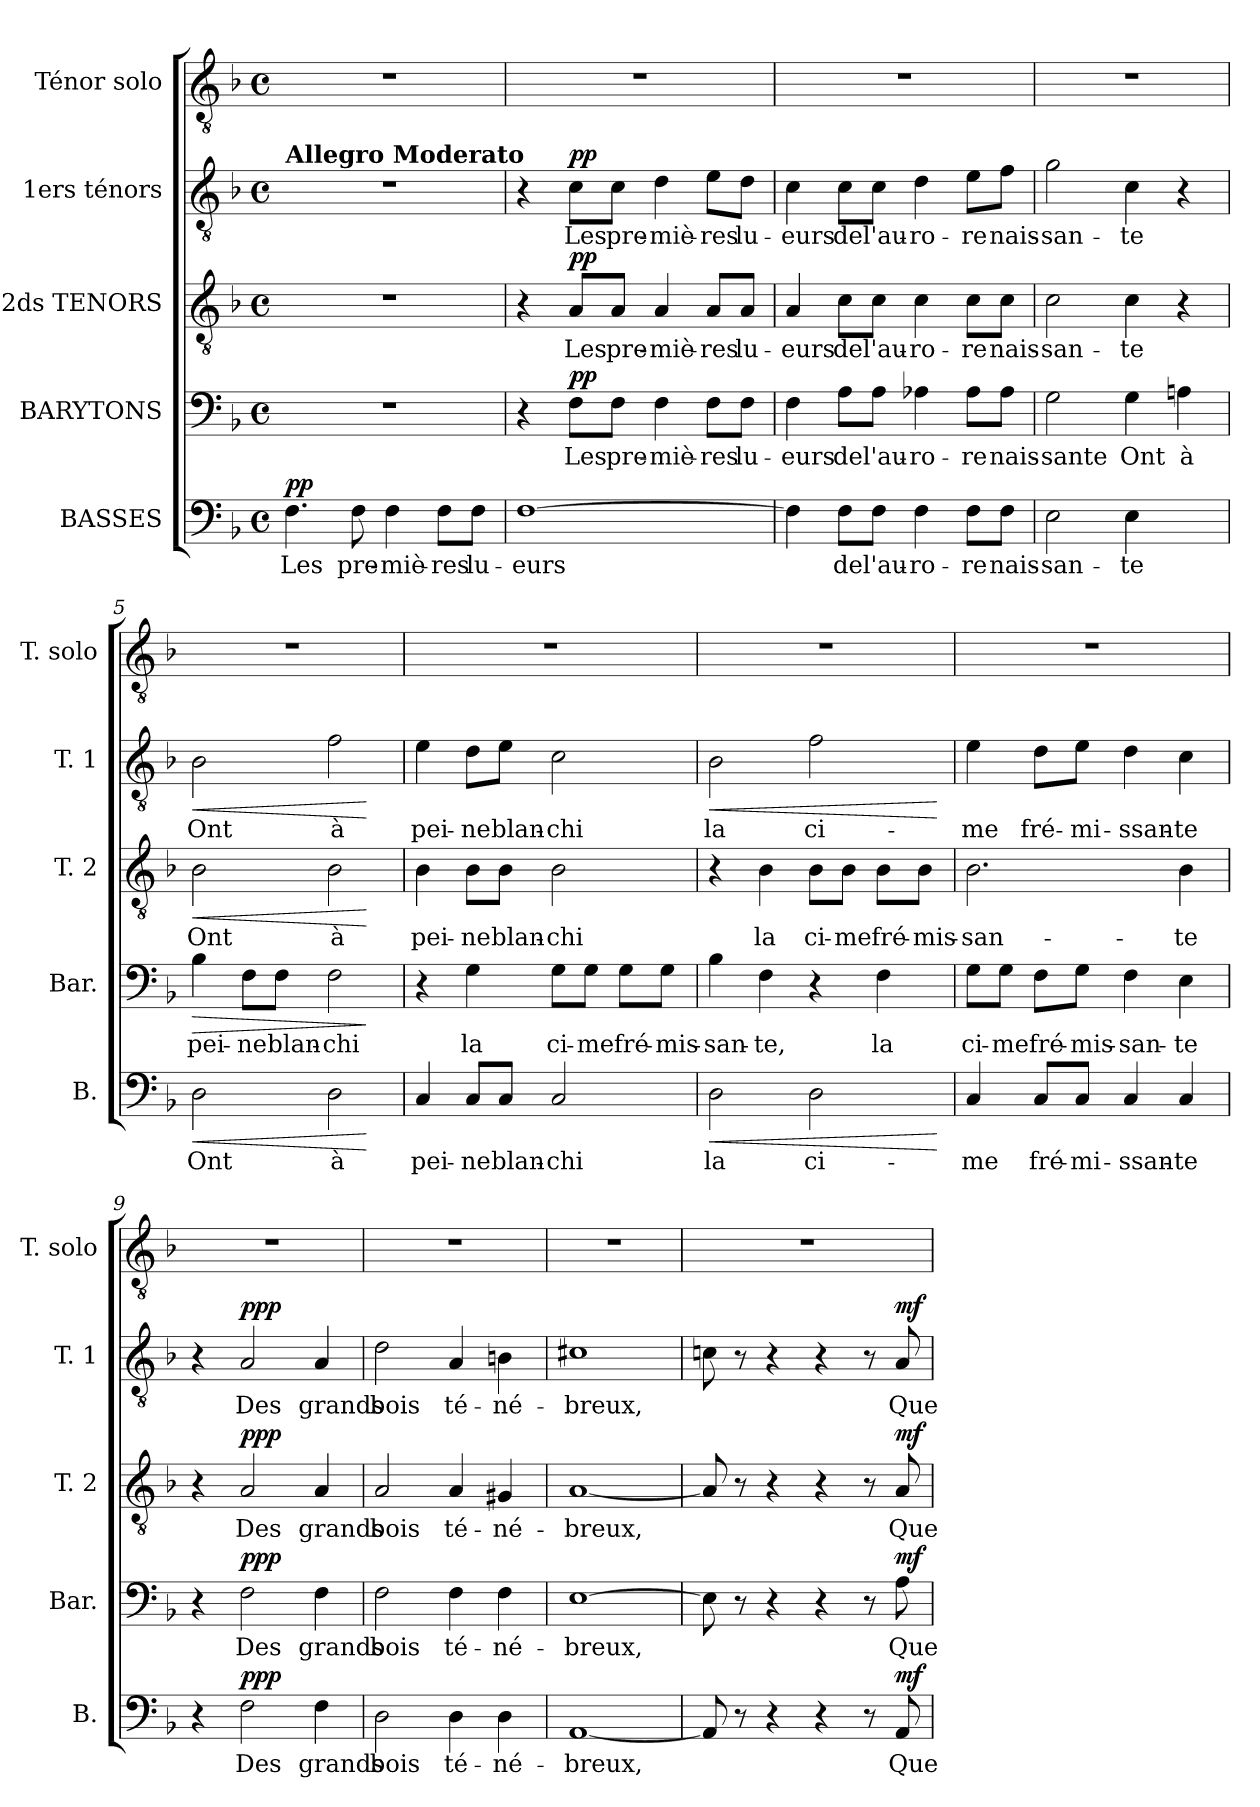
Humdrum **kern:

**kern	**text	**dynam	**kern	**text	**dynam	**kern	**text	**dynam	**kern	**text	**dynam	**kern
*part5	*part5	*part5	*part4	*part4	*part4	*part3	*part3	*part3	*part2	*part2	*part2	*part1
*staff5	*staff5	*staff5	*staff4	*staff4	*staff4	*staff3	*staff3	*staff3	*staff2	*staff2	*staff2	*staff1
*I"BASSES	*	*	*I"BARYTONS	*	*	*I"2ds TENORS	*	*	*I"1ers ténors	*	*	*I"Ténor solo
*I'B.	*	*	*I'Bar.	*	*	*I'T. 2	*	*	*I'T. 1	*	*	*I'T. solo
*clefF4	*	*	*clefF4	*	*	*clefGv2	*	*	*clefGv2	*	*	*clefGv2
*	*	*	*	*	*	*ITrd7c12	*	*	*ITrd7c12	*	*	*ITrd7c12
*k[b-]	*	*	*k[b-]	*	*	*k[b-]	*	*	*k[b-]	*	*	*k[b-]
*F:	*	*	*F:	*	*	*F:	*	*	*F:	*	*	*F:
*M4/4	*	*	*M4/4	*	*	*M4/4	*	*	*M4/4	*	*	*M4/4
*met(c)	*	*	*met(c)	*	*	*met(c)	*	*	*met(c)	*	*	*met(c)
=1	=1	=1	=1	=1	=1	=1	=1	=1	=1	=1	=1	=1
!	!	!	!	!	!	!	!	!	!LO:TX:B:t=Allegro Moderato	!	!	!
4.F\	Les	pp	1r	.	.	1r	.	.	1r	.	.	1r
8F\	pre-	.	.	.	.	.	.	.	.	.	.	.
4F\	-miè-	.	.	.	.	.	.	.	.	.	.	.
8F\L	-res	.	.	.	.	.	.	.	.	.	.	.
8F\J	lu-	.	.	.	.	.	.	.	.	.	.	.
=2	=2	=2	=2	=2	=2	=2	=2	=2	=2	=2	=2	=2
[1F\	-eurs	.	4r	.	.	4r	.	.	4r	.	.	1r
.	.	.	8F\L	Les	pp	8AA/L	Les	pp	8C\L	Les	pp	.
.	.	.	8F\J	pre-	.	8AA/J	pre-	.	8C\J	pre-	.	.
.	.	.	4F\	-miè-	.	4AA/	-miè-	.	4D\	-miè-	.	.
.	.	.	8F\L	-res	.	8AA/L	-res	.	8E\L	-res	.	.
.	.	.	8F\J	lu-	.	8AA/J	lu-	.	8D\J	lu-	.	.
=3	=3	=3	=3	=3	=3	=3	=3	=3	=3	=3	=3	=3
4F\]	.	.	4F\	-eurs	.	4AA/	-eurs	.	4C\	-eurs	.	1r
8F\L	de	.	8A\L	de	.	8C\L	de	.	8C\L	de	.	.
8F\J	l'au-	.	8A\J	l'au-	.	8C\J	l'au-	.	8C\J	l'au-	.	.
4F\	-ro-	.	4A-X\	-ro-	.	4C\	-ro-	.	4D\	-ro-	.	.
8F\L	-re	.	8A-\L	-re	.	8C\L	-re	.	8E\L	-re	.	.
8F\J	nais-	.	8A-\J	nais-	.	8C\J	nais-	.	8F\J	nais-	.	.
!!LO:LB:g=z
=4	=4	=4	=4	=4	=4	=4	=4	=4	=4	=4	=4	=4
2E\	-san-	.	2G\	-sante	.	2C\	-san-	.	2G\	-san-	.	1r
4E\	-te	.	4G\	Ont	.	4C\	-te	.	4C\	-te	.	.
4ryy	.	.	4An\	à	.	4r	.	.	4r	.	.	.
=5	=5	=5	=5	=5	=5	=5	=5	=5	=5	=5	=5	=5
!	!	!LO:HP:b	!	!	!LO:HP:b	!	!	!LO:HP:b	!	!	!LO:HP:b	!
2D\	Ont	<	4B-\	pei-	>	2BB-\	Ont	<	2BB-\	Ont	<	1r
.	.	.	8F\L	-ne	.	.	.	.	.	.	.	.
.	.	.	8F\J	blan-	.	.	.	.	.	.	.	.
2D\	à	.	2F\	-chi	.	2BB-\	à	.	2F\	à	.	.
.	.	[	.	.	]	.	.	[	.	.	[	.
=6	=6	=6	=6	=6	=6	=6	=6	=6	=6	=6	=6	=6
4C/	pei-	.	4r	.	.	4BB-\	pei-	.	4E\	pei-	.	1r
8C/L	-ne	.	4G\	la	.	8BB-\L	-ne	.	8D\L	-ne	.	.
8C/J	blan-	.	.	.	.	8BB-\J	blan-	.	8E\J	blan-	.	.
2C/	-chi	.	8G\L	ci-	.	2BB-\	-chi	.	2C\	-chi	.	.
.	.	.	8G\J	-me	.	.	.	.	.	.	.	.
.	.	.	8G\L	fré-	.	.	.	.	.	.	.	.
.	.	.	8G\J	-mis-	.	.	.	.	.	.	.	.
=7	=7	=7	=7	=7	=7	=7	=7	=7	=7	=7	=7	=7
!	!	!LO:HP:b	!	!	!	!	!	!	!	!	!LO:HP:b	!
2D\	la	<	4B-\	-san-	.	4r	.	.	2BB-\	la	<	1r
.	.	.	4F\	-te,	.	4BB-\	la	.	.	.	.	.
2D\	ci-	.	4r	.	.	8BB-\L	ci-	.	2F\	ci-	.	.
.	.	.	.	.	.	8BB-\J	-me	.	.	.	.	.
.	.	.	4F\	la	.	8BB-\L	fré-	.	.	.	.	.
.	.	.	.	.	.	8BB-\J	-mis-	.	.	.	.	.
.	.	[	.	.	.	.	.	.	.	.	[	.
!!LO:LB:g=z
=8	=8	=8	=8	=8	=8	=8	=8	=8	=8	=8	=8	=8
4C/	-me	.	8G\L	ci-	.	2.BB-\	-san-	.	4E\	-me	.	1r
.	.	.	8G\J	-me	.	.	.	.	.	.	.	.
8C/L	fré-	.	8F\L	fré-	.	.	.	.	8D\L	fré-	.	.
8C/J	-mi-	.	8G\J	-mis-	.	.	.	.	8E\J	-mi-	.	.
4C/	-ssan-	.	4F\	-san-	.	.	.	.	4D\	-ssan-	.	.
4C/	-te	.	4E\	-te	.	4BB-\	-te	.	4C\	-te	.	.
=9	=9	=9	=9	=9	=9	=9	=9	=9	=9	=9	=9	=9
4r	.	.	4r	.	.	4r	.	.	4r	.	.	1r
2F\	Des	ppp	2F\	Des	ppp	2AA/	Des	ppp	2AA/	Des	ppp	.
4F\	grands	.	4F\	grands	.	4AA/	grands	.	4AA/	grands	.	.
=10	=10	=10	=10	=10	=10	=10	=10	=10	=10	=10	=10	=10
2D\	bois	.	2F\	bois	.	2AA/	bois	.	2D\	bois	.	1r
4D\	té-	.	4F\	té-	.	4AA/	té-	.	4AA/	té-	.	.
4D\	-né-	.	4F\	-né-	.	4GG#X/	-né-	.	4BBn\	-né-	.	.
=11	=11	=11	=11	=11	=11	=11	=11	=11	=11	=11	=11	=11
[1AA/	-breux,	.	[1E\	-breux,	.	[1AA/	-breux,	.	1C#X\	-breux,	.	1r
=12	=12	=12	=12	=12	=12	=12	=12	=12	=12	=12	=12	=12
8AA/]	.	.	8E\]	.	.	8AA/]	.	.	8Cn\	.	.	1r
8r	.	.	8r	.	.	8r	.	.	8r	.	.	.
4r	.	.	4r	.	.	4r	.	.	4r	.	.	.
4r	.	.	4r	.	.	4r	.	.	4r	.	.	.
8r	.	.	8r	.	.	8r	.	.	8r	.	.	.
8AA/	Que	mf	8A\	Que	mf	8AA/	Que	mf	8AA/	Que	mf	.
=	=	=	=	=	=	=	=	=	=	=	=	=
*-	*-	*-	*-	*-	*-	*-	*-	*-	*-	*-	*-	*-
